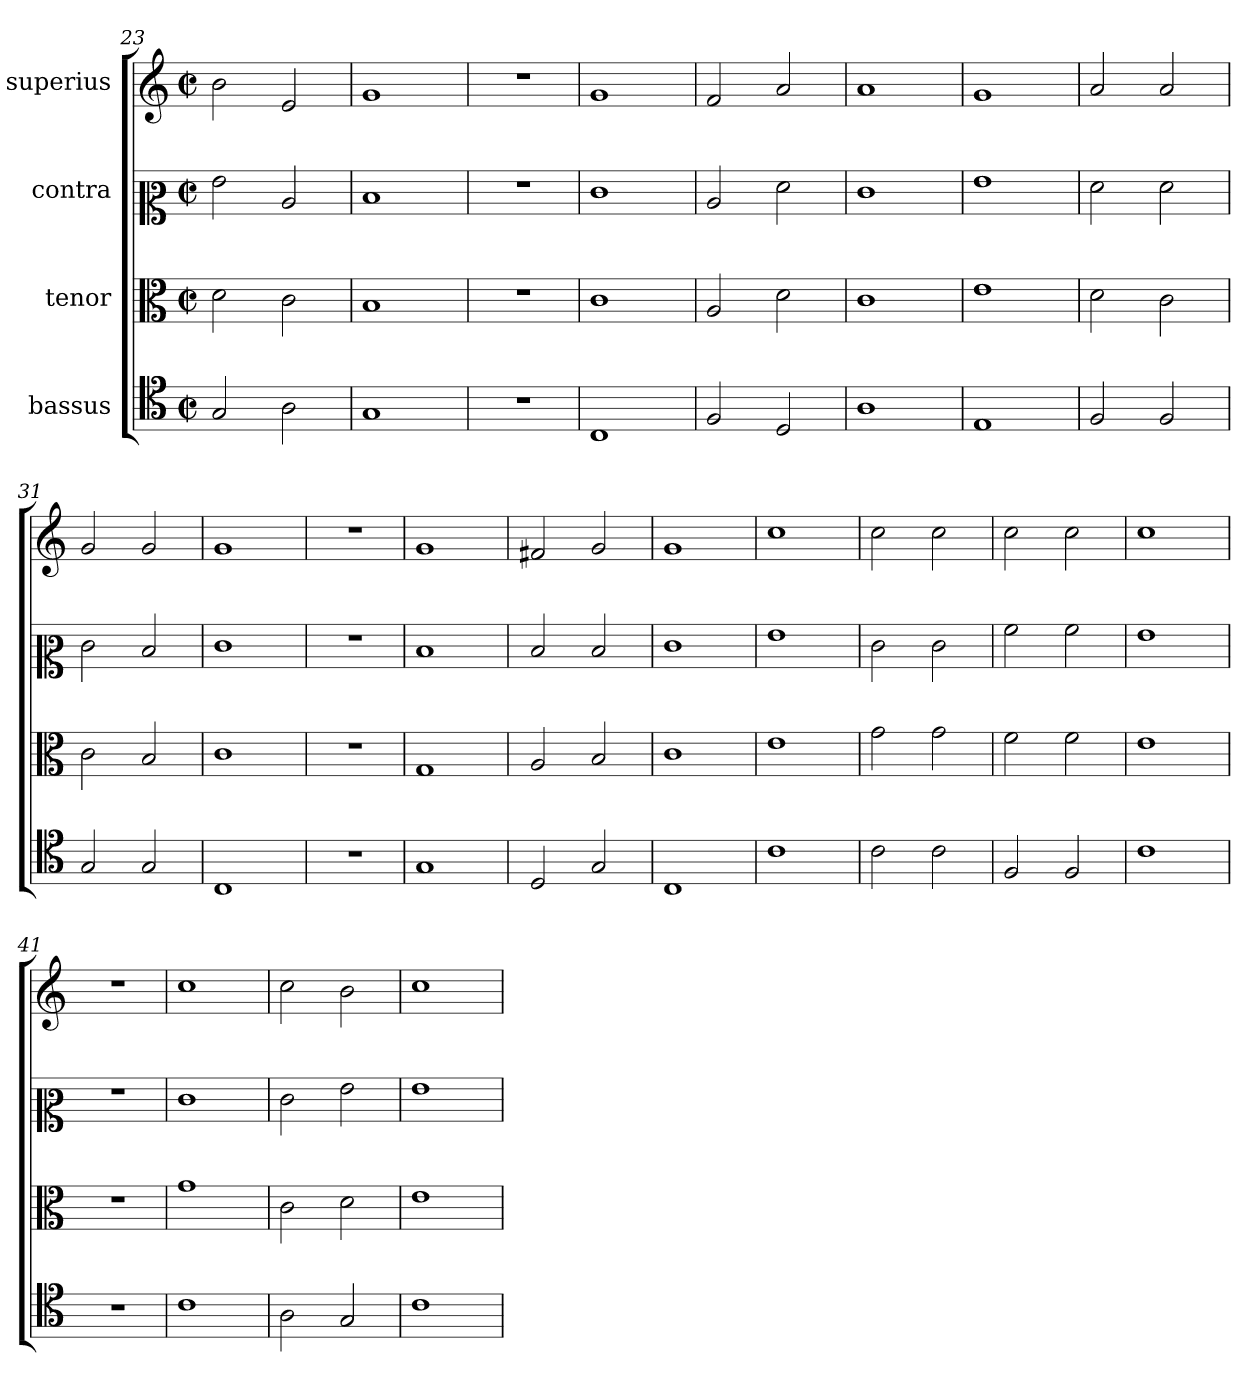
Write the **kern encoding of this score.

**kern	**kern	**kern	**kern
*part4	*part3	*part2	*part1
*staff4	*staff3	*staff2	*staff1
*I"bassus	*I"tenor	*I"contra	*I"superius
*clefC4	*clefC3	*clefC2	*clefG2
*M2/2	*M2/2	*M2/2	*M2/2
*met(c|)	*met(c|)	*met(c|)	*met(c|)
=23	=23	=23	=23
2G	2d	2g	2b
2A	2c	2c	2e
=24	=24	=24	=24
1G	1B	1d	1g
=25	=25	=25	=25
1r	1r	1r	1r
=26	=26	=26	=26
1C	1c	1e	1g
=27	=27	=27	=27
2F	2A	2c	2f
2D	2d	2f	2a
=28	=28	=28	=28
1A	1c	1e	1a
=29	=29	=29	=29
1E	1e	1g	1g
=30	=30	=30	=30
2F	2d	2f	2a
2F	2c	2f	2a
=31	=31	=31	=31
2G	2c	2e	2g
2G	2B	2d	2g
=32	=32	=32	=32
1C	1c	1e	1g
=33	=33	=33	=33
1r	1r	1r	1r
=34	=34	=34	=34
1G	1G	1d	1g
=35	=35	=35	=35
2D	2A	2d	2f#X
2G	2B	2d	2g
=36	=36	=36	=36
1C	1c	1e	1g
=37	=37	=37	=37
1c	1e	1g	1cc
=38	=38	=38	=38
2c	2g	2e	2cc
2c	2g	2e	2cc
=39	=39	=39	=39
2F	2f	2a	2cc
2F	2f	2a	2cc
=40	=40	=40	=40
1c	1e	1g	1cc
=41	=41	=41	=41
1r	1r	1r	1r
=42	=42	=42	=42
1c	1g	1e	1cc
=43	=43	=43	=43
2A	2c	2e	2cc
2G	2d	2g	2b
=44	=44	=44	=44
1c	1e	1g	1cc
=	=	=	=
*-	*-	*-	*-
